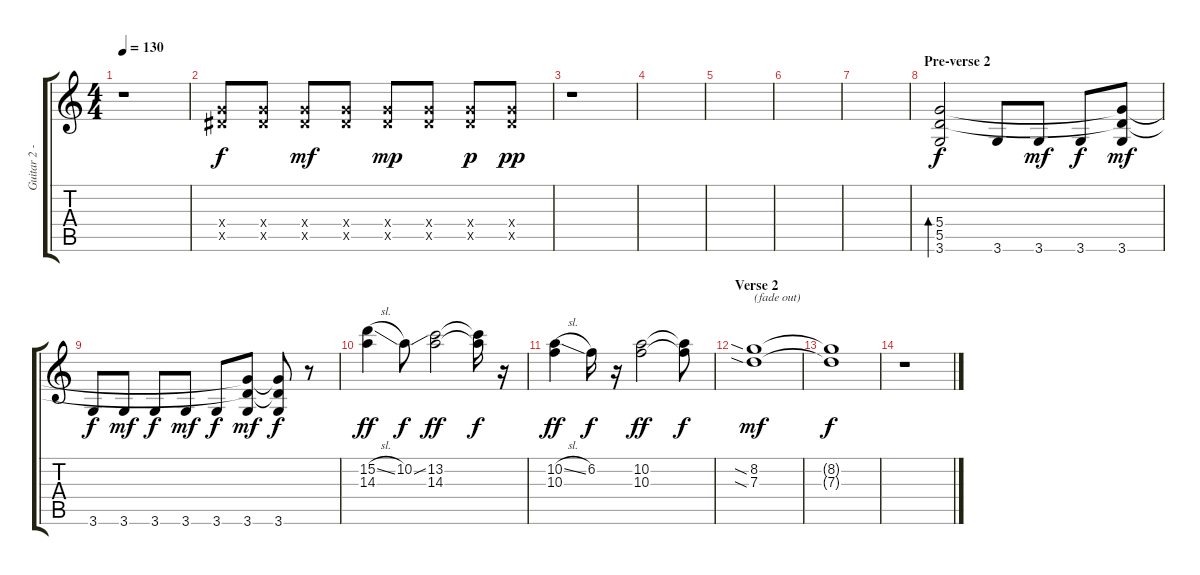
\track ("Guitar 2 - right" "Guitar 2 -") {instrument distortionguitar}
\staff {score tabs}
\tuning (E4 B3 G3 D3 A2 E2) {hide}
\ts (4 4)
\tempo 130
\clef g2
\ks c
r.1{dy pp} |
(5.4{x} 6.5{x}).8{dy f} (5.4{x} 6.5{x}).8 (5.4{x} 6.5{x}).8{dy mf} (5.4{x} 6.5{x}).8 (5.4{x} 6.5{x}).8{dy mp} (5.4{x} 6.5{x}).8 (5.4{x} 6.5{x}).8{dy p} (5.4{x} 6.5{x}).8{dy pp} |
r.1 |
|
|
|
|
\section ("" "Pre-verse 2")
(5.4 5.5 3.6).2{bd 60 dy f} 3.6.8 3.6.8{dy mf} 3.6.8{dy f} (5.4{t} 5.5{t} 3.6).8{dy mf} |
3.6.8{dy f} 3.6.8{dy mf} 3.6.8{dy f} 3.6.8{dy mf} 3.6.8{dy f} (5.4{t} 5.5{t} 3.6).8{dy mf} (5.4{t} 5.5{t} 3.6).8{dy f} r.8 |
(15.2{sl} 14.3).4{dy ff} 10.2{ss}.8{dy f} (13.2 14.3).2{dy ff} (13.2{t} 14.3{t}).16{dy f} r.16 |
(10.2{sl} 10.3).4{dy ff} 6.2.16{dy f} r.16 (10.2 10.3).2{dy ff} (10.2{t} 10.3{t}).8{dy f} |
\section ("" "Verse 2")
(8.2{sia} 7.3{sia}).1{txt "(fade out)" dy mf volume 0} |
(8.2{t} 7.3{t}).1{dy f} |
r.1{volume 11}
